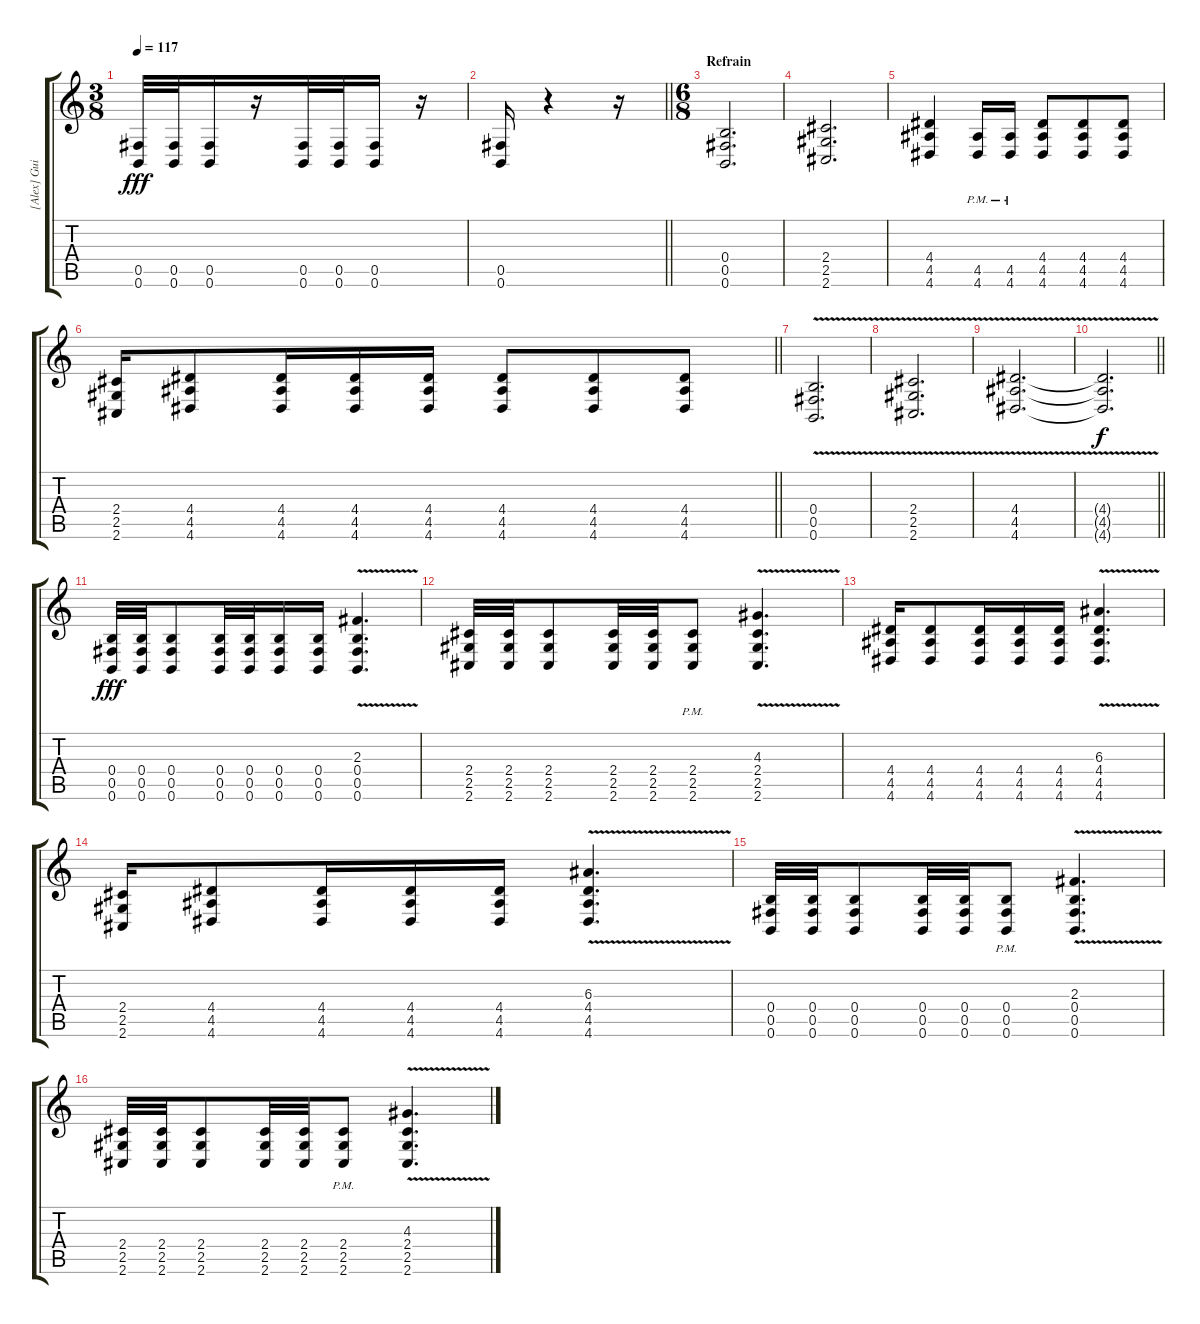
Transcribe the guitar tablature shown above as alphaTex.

\track ("[Alex] Guitar #2" "[Alex] Gui") {instrument distortionguitar}
\staff {score tabs}
\tuning (Db4 Ab3 E3 B2 Gb2 B1) {hide}
\ts (3 8)
\tempo 117
\clef g2
\ks c
(0.5 0.6).32{dy fff} (0.5 0.6).32 (0.5 0.6).16 r.16 (0.5 0.6).32 (0.5 0.6).32 (0.5 0.6).16 r.16 |
\barLineRight lightlight
(0.5 0.6).16 r.4 r.16 |
\ts (6 8)
\section ("" "Refrain ")
(0.4 0.5 0.6).2{d volume 13} |
(2.4 2.5 2.6).2{d} |
(4.4 4.5 4.6).4 (4.5{pm} 4.6{pm}).16 (4.5{pm} 4.6{pm}).16 (4.4 4.5 4.6).8 (4.4 4.5 4.6).8 (4.4 4.5 4.6).8 |
\barLineRight lightlight
(2.4 2.5 2.6).16 (4.4 4.5 4.6).8 (4.4 4.5 4.6).16 (4.4 4.5 4.6).16 (4.4 4.5 4.6).16 (4.4 4.5 4.6).8 (4.4 4.5 4.6).8 (4.4 4.5 4.6).8 |
(0.4{v} 0.5 0.6).2{d} |
(2.4{v} 2.5 2.6).2{d} |
(4.4{v} 4.5 4.6).2{d} |
\barLineRight lightlight
(4.4{t} 4.5{t} 4.6{t}).2{d dy f} |
(0.4 0.5 0.6).32{dy fff} (0.4 0.5 0.6).32 (0.4 0.5 0.6).8 (0.4 0.5 0.6).32 (0.4 0.5 0.6).32 (0.4 0.5 0.6).16 (0.4 0.5 0.6).16 (2.3{v} 0.4 0.5 0.6).4{d} |
(2.4 2.5 2.6).32 (2.4 2.5 2.6).32 (2.4 2.5 2.6).8 (2.4 2.5 2.6).32 (2.4 2.5 2.6).32 (2.4{pm} 2.5{pm} 2.6{pm}).8 (4.3{v} 2.4 2.5 2.6).4{d} |
(4.4 4.5 4.6).16 (4.4 4.5 4.6).8 (4.4 4.5 4.6).16 (4.4 4.5 4.6).16 (4.4 4.5 4.6).16 (6.3{v} 4.4 4.5 4.6).4{d} |
(2.4 2.5 2.6).16 (4.4 4.5 4.6).8 (4.4 4.5 4.6).16 (4.4 4.5 4.6).16 (4.4 4.5 4.6).16 (6.3{v} 4.4 4.5 4.6).4{d} |
(0.4 0.5 0.6).32 (0.4 0.5 0.6).32 (0.4 0.5 0.6).8 (0.4 0.5 0.6).32 (0.4 0.5 0.6).32 (0.4{pm} 0.5{pm} 0.6{pm}).8 (2.3{v} 0.4 0.5 0.6).4{d} |
(2.4 2.5 2.6).32 (2.4 2.5 2.6).32 (2.4 2.5 2.6).8 (2.4 2.5 2.6).32 (2.4 2.5 2.6).32 (2.4{pm} 2.5{pm} 2.6{pm}).8 (4.3{v} 2.4 2.5 2.6).4{d}
